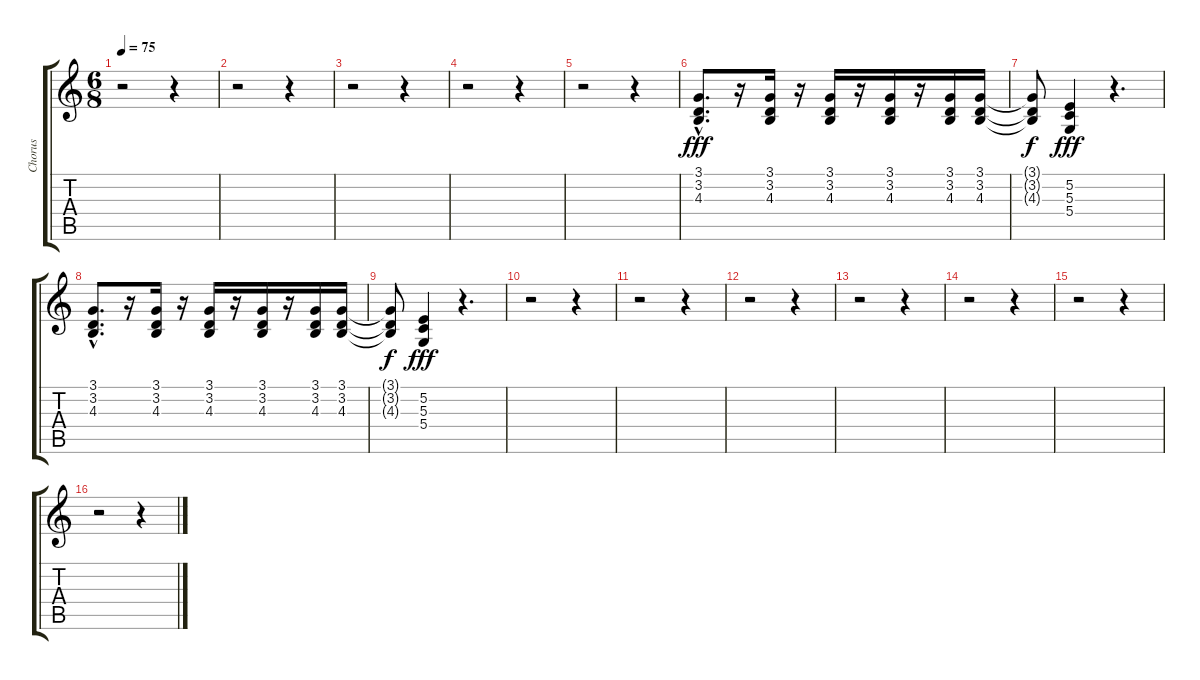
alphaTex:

\track ("Chorus" "Chorus") {instrument synthvoice}
\staff {score tabs}
\tuning (E4 B3 G3 D3 A2 E2) {hide}
\ts (6 8)
\tempo 75
\clef g2
\ks c
r.2{dy fff} r.4 |
r.2 r.4 |
r.2 r.4 |
r.2 r.4 |
r.2 r.4 |
(3.1{hac} 3.2{hac} 4.3{hac}).8{d} r.16 (3.1 3.2 4.3).16 r.16 (3.1 3.2 4.3).16 r.16 (3.1 3.2 4.3).16 r.16 (3.1 3.2 4.3).16 (3.1 3.2 4.3).16 |
(3.1{t} 3.2{t} 4.3{t}).8{dy f} (5.2 5.3 5.4).4{dy fff} r.4{d} |
(3.1{hac} 3.2{hac} 4.3{hac}).8{d} r.16 (3.1 3.2 4.3).16 r.16 (3.1 3.2 4.3).16 r.16 (3.1 3.2 4.3).16 r.16 (3.1 3.2 4.3).16 (3.1 3.2 4.3).16 |
(3.1{t} 3.2{t} 4.3{t}).8{dy f} (5.2 5.3 5.4).4{dy fff} r.4{d} |
r.2 r.4 |
r.2 r.4 |
r.2 r.4 |
r.2 r.4 |
r.2 r.4 |
r.2 r.4 |
r.2 r.4
